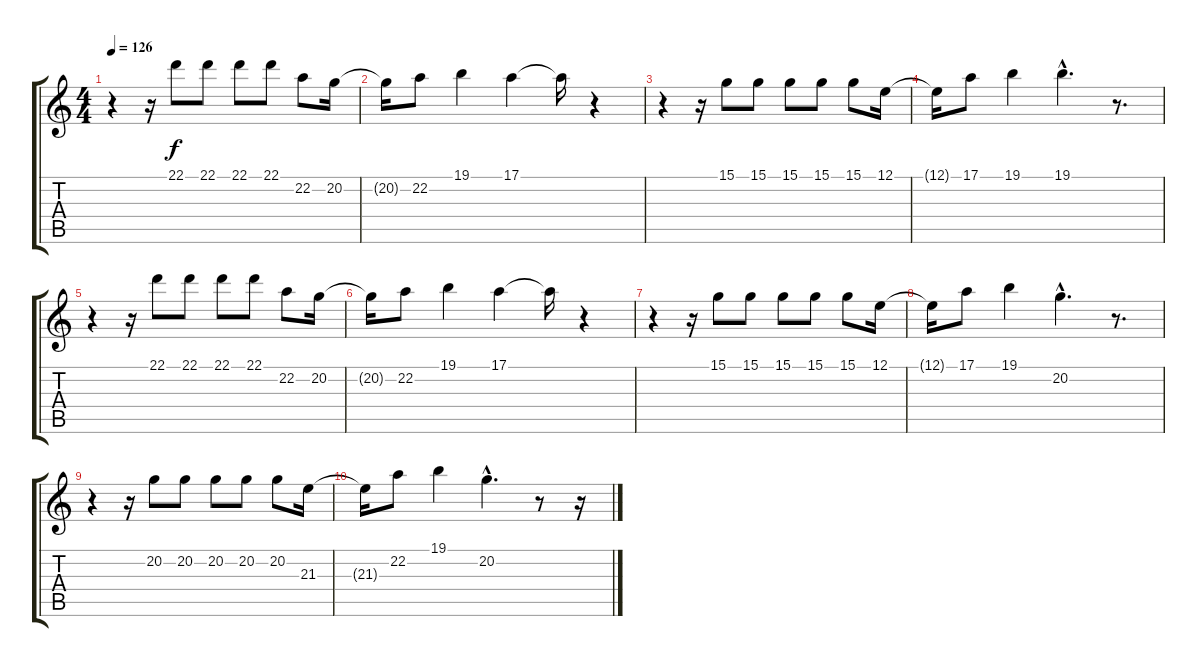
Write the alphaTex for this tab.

\track "" {instrument lead1square}
\staff {score tabs}
\tuning (E4 B3 G3 D3 A2 E2) {hide}
\ts (4 4)
\tempo 126
\clef g2
\ks c
r.4{dy f} r.16 22.1.8 22.1.8 22.1.8 22.1.8 22.2.8 20.2.16 |
20.2{t}.16 22.2.8 19.1.4 17.1.4 17.1{t}.16 r.4 |
r.4 r.16 15.1.8 15.1.8 15.1.8 15.1.8 15.1.8 12.1.16 |
12.1{t}.16 17.1.8 19.1.4 19.1{hac}.4{d} r.8{d} |
r.4 r.16 22.1.8 22.1.8 22.1.8 22.1.8 22.2.8 20.2.16 |
20.2{t}.16 22.2.8 19.1.4 17.1.4 17.1{t}.16 r.4 |
r.4 r.16 15.1.8 15.1.8 15.1.8 15.1.8 15.1.8 12.1.16 |
12.1{t}.16 17.1.8 19.1.4 20.2{hac}.4{d} r.8{d} |
r.4 r.16 20.2.8 20.2.8 20.2.8 20.2.8 20.2.8 21.3.16 |
21.3{t}.16 22.2.8 19.1.4 20.2{hac}.4{d} r.8 r.16
